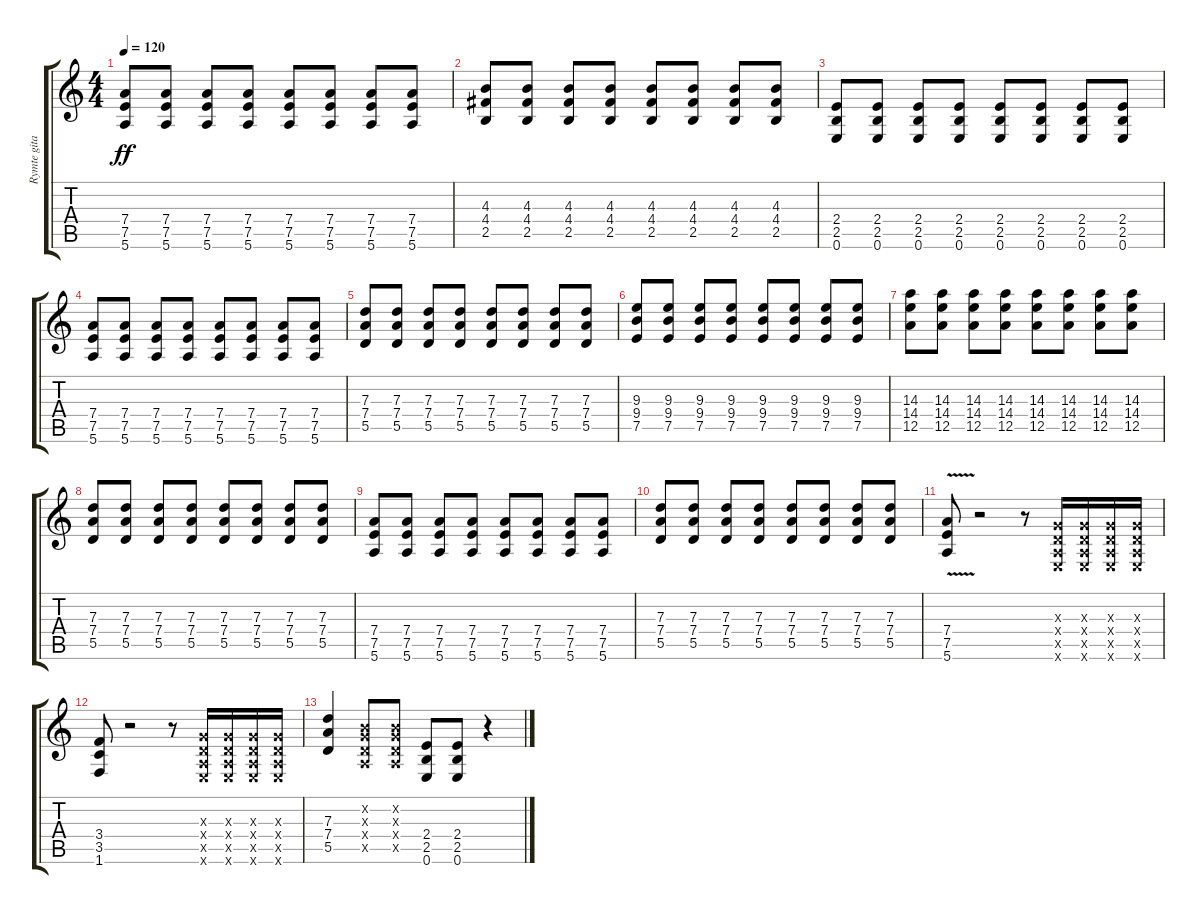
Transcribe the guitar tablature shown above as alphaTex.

\track ("Rymte gitar" "Rymte gita") {instrument distortionguitar}
\staff {score tabs}
\tuning (E4 B3 G3 D3 A2 E2) {hide}
\ts (4 4)
\tempo 120
\clef g2
\ks c
(7.4 7.5 5.6).8{dy ff} (7.4 7.5 5.6).8 (7.4 7.5 5.6).8 (7.4 7.5 5.6).8 (7.4 7.5 5.6).8 (7.4 7.5 5.6).8 (7.4 7.5 5.6).8 (7.4 7.5 5.6).8 |
(4.3 4.4 2.5).8 (4.3 4.4 2.5).8 (4.3 4.4 2.5).8 (4.3 4.4 2.5).8 (4.3 4.4 2.5).8 (4.3 4.4 2.5).8 (4.3 4.4 2.5).8 (4.3 4.4 2.5).8 |
(2.4 2.5 0.6).8 (2.4 2.5 0.6).8 (2.4 2.5 0.6).8 (2.4 2.5 0.6).8 (2.4 2.5 0.6).8 (2.4 2.5 0.6).8 (2.4 2.5 0.6).8 (2.4 2.5 0.6).8 |
(7.4 7.5 5.6).8 (7.4 7.5 5.6).8 (7.4 7.5 5.6).8 (7.4 7.5 5.6).8 (7.4 7.5 5.6).8 (7.4 7.5 5.6).8 (7.4 7.5 5.6).8 (7.4 7.5 5.6).8 |
(7.3 7.4 5.5).8 (7.3 7.4 5.5).8 (7.3 7.4 5.5).8 (7.3 7.4 5.5).8 (7.3 7.4 5.5).8 (7.3 7.4 5.5).8 (7.3 7.4 5.5).8 (7.3 7.4 5.5).8 |
(9.3 9.4 7.5).8 (9.3 9.4 7.5).8 (9.3 9.4 7.5).8 (9.3 9.4 7.5).8 (9.3 9.4 7.5).8 (9.3 9.4 7.5).8 (9.3 9.4 7.5).8 (9.3 9.4 7.5).8 |
(14.3 14.4 12.5).8 (14.3 14.4 12.5).8 (14.3 14.4 12.5).8 (14.3 14.4 12.5).8 (14.3 14.4 12.5).8 (14.3 14.4 12.5).8 (14.3 14.4 12.5).8 (14.3 14.4 12.5).8 |
(7.3 7.4 5.5).8 (7.3 7.4 5.5).8 (7.3 7.4 5.5).8 (7.3 7.4 5.5).8 (7.3 7.4 5.5).8 (7.3 7.4 5.5).8 (7.3 7.4 5.5).8 (7.3 7.4 5.5).8 |
(7.4 7.5 5.6).8 (7.4 7.5 5.6).8 (7.4 7.5 5.6).8 (7.4 7.5 5.6).8 (7.4 7.5 5.6).8 (7.4 7.5 5.6).8 (7.4 7.5 5.6).8 (7.4 7.5 5.6).8 |
(7.3 7.4 5.5).8 (7.3 7.4 5.5).8 (7.3 7.4 5.5).8 (7.3 7.4 5.5).8 (7.3 7.4 5.5).8 (7.3 7.4 5.5).8 (7.3 7.4 5.5).8 (7.3 7.4 5.5).8 |
(7.4{v} 7.5 5.6).8 r.2 r.8 (0.3{x} 0.4{x} 0.5{x} 0.6{x}).16 (0.3{x} 0.4{x} 0.5{x} 0.6{x}).16 (0.3{x} 0.4{x} 0.5{x} 0.6{x}).16 (0.3{x} 0.4{x} 0.5{x} 0.6{x}).16 |
(3.4 3.5 1.6).8 r.2 r.8 (0.3{x} 0.4{x} 0.5{x} 0.6{x}).16 (0.3{x} 0.4{x} 0.5{x} 0.6{x}).16 (0.3{x} 0.4{x} 0.5{x} 0.6{x}).16 (0.3{x} 0.4{x} 0.5{x} 0.6{x}).16 |
(7.3 7.4 5.5).4 (0.2{x} 0.3{x} 0.4{x} 0.5{x}).8 (0.2{x} 0.3{x} 0.4{x} 0.5{x}).8 (2.4 2.5 0.6).8 (2.4 2.5 0.6).8 r.4
